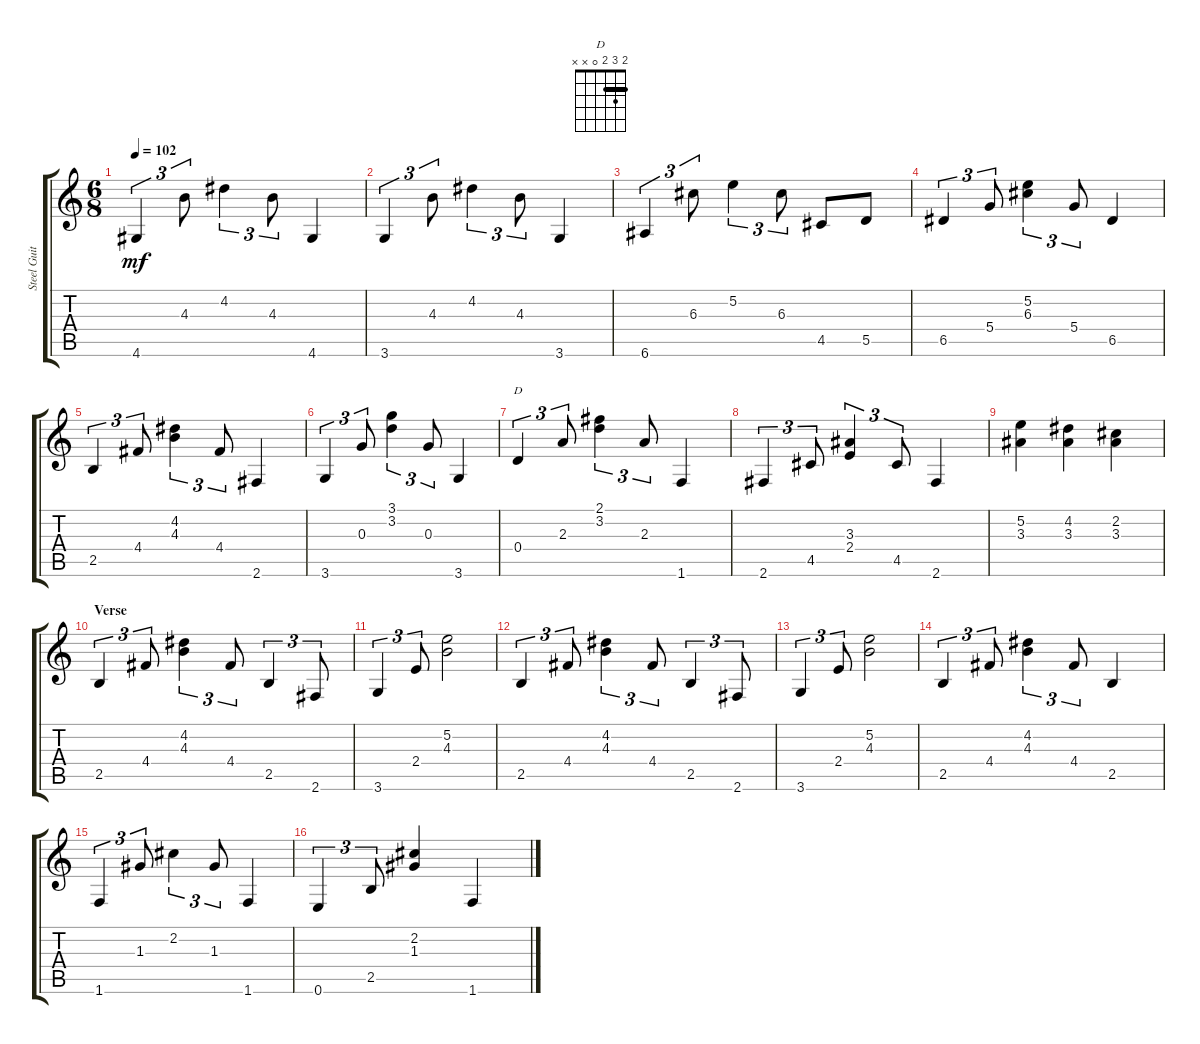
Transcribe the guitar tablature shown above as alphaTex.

\track ("Steel Guitar" "Steel Guit") {instrument acousticguitarsteel}
\staff {score tabs}
\tuning (E4 B3 G3 D3 A2 E2) {hide}
\chord ("D" 2 3 2 0 x x) {barre 2}
\ts (6 8)
\tempo 102
\clef g2
\ks c
4.6.4{tu (3 2) dy mf} 4.3.8{tu (3 2)} 4.2.4{tu (3 2)} 4.3.8{tu (3 2)} 4.6.4 |
3.6.4{tu (3 2)} 4.3.8{tu (3 2)} 4.2.4{tu (3 2)} 4.3.8{tu (3 2)} 3.6.4 |
6.6.4{tu (3 2)} 6.3.8{tu (3 2)} 5.2.4{tu (3 2)} 6.3.8{tu (3 2)} 4.5.8 5.5.8 |
6.5.4{tu (3 2)} 5.4.8{tu (3 2)} (5.2 6.3).4{tu (3 2)} 5.4.8{tu (3 2)} 6.5.4 |
2.5.4{tu (3 2)} 4.4.8{tu (3 2)} (4.2 4.3).4{tu (3 2)} 4.4.8{tu (3 2)} 2.6.4 |
3.6.4{tu (3 2)} 0.3.8{tu (3 2)} (3.1 3.2).4{tu (3 2)} 0.3.8{tu (3 2)} 3.6.4 |
0.4.4{tu (3 2) ch "D"} 2.3.8{tu (3 2)} (2.1 3.2).4{tu (3 2)} 2.3.8{tu (3 2)} 1.6.4 |
2.6.4{tu (3 2)} 4.5.8{tu (3 2)} (3.3 2.4).4{tu (3 2)} 4.5.8{tu (3 2)} 2.6.4 |
(5.2 3.3).4 (4.2 3.3).4 (2.2 3.3).4 |
\section ("" "Verse")
2.5.4{tu (3 2)} 4.4.8{tu (3 2)} (4.2 4.3).4{tu (3 2)} 4.4.8{tu (3 2)} 2.5.4{tu (3 2)} 2.6.8{tu (3 2)} |
3.6.4{tu (3 2)} 2.4.8{tu (3 2)} (5.2 4.3).2 |
2.5.4{tu (3 2)} 4.4.8{tu (3 2)} (4.2 4.3).4{tu (3 2)} 4.4.8{tu (3 2)} 2.5.4{tu (3 2)} 2.6.8{tu (3 2)} |
3.6.4{tu (3 2)} 2.4.8{tu (3 2)} (5.2 4.3).2 |
2.5.4{tu (3 2)} 4.4.8{tu (3 2)} (4.2 4.3).4{tu (3 2)} 4.4.8{tu (3 2)} 2.5.4 |
1.6.4{tu (3 2)} 1.3.8{tu (3 2)} 2.2.4{tu (3 2)} 1.3.8{tu (3 2)} 1.6.4 |
0.6.4{tu (3 2)} 2.5.8{tu (3 2)} (2.2 1.3).4 1.6.4
